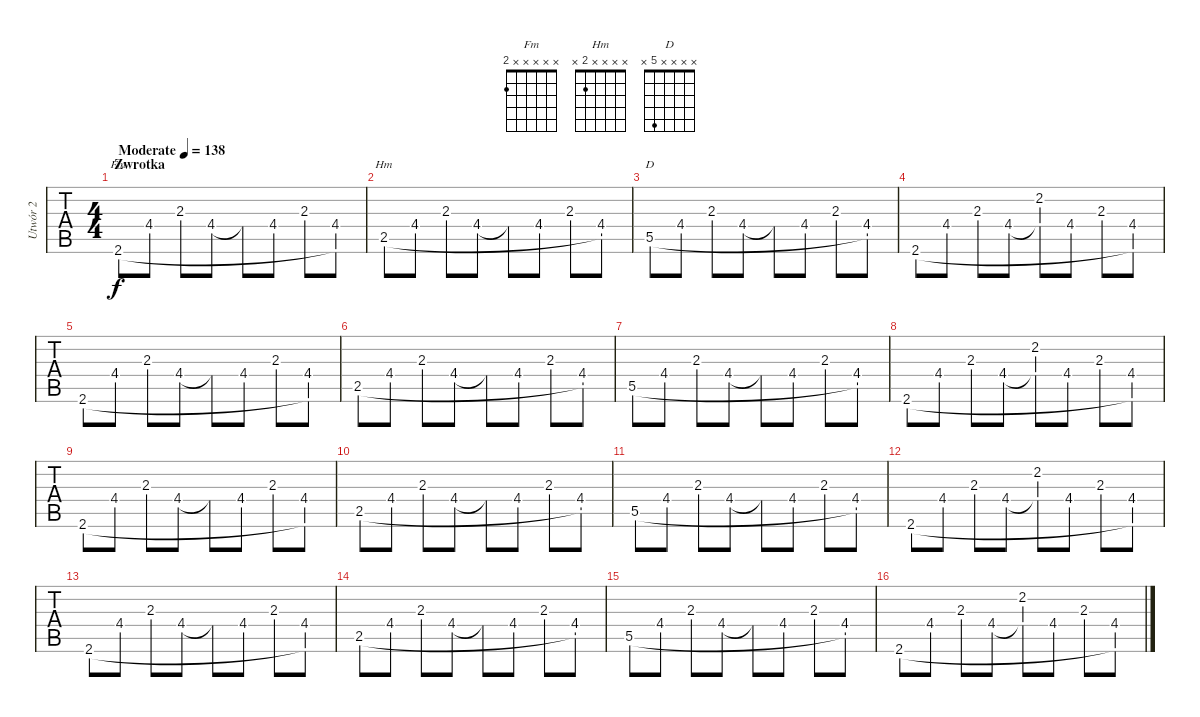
\track ("Utwór 2" "Utwór 2") {instrument acousticguitarsteel}
\staff {tabs}
\tuning (E4 B3 G3 D3 A2 E2) {hide}
\chord ("Fm" x x x x x 2)
\chord ("Hm" x x x x 2 x)
\chord ("D" x x x x 5 x)
\ts (4 4)
\section ("" "Zwrotka")
\tempo (138 "Moderate")
\clef g2
\ks c
2.6.8{ch "Fm" dy f instrument acousticguitarsteel} 4.4.8 2.3.8 4.4.8 4.4{t}.8 4.4.8 2.3.8 (4.4 2.6{t}).8 |
2.5.8{ch "Hm"} 4.4.8 2.3.8 4.4.8 4.4{t}.8 4.4.8 2.3.8 (4.4 2.5{t}).8 |
5.5.8{ch "D"} 4.4.8 2.3.8 4.4.8 4.4{t}.8 4.4.8 2.3.8 (4.4 5.5{t}).8 |
2.6.8 4.4.8 2.3.8 4.4.8 (2.2 4.4{t}).8 4.4.8 2.3.8 (4.4 2.6{t}).8 |
2.6.8 4.4.8 2.3.8 4.4.8 4.4{t}.8 4.4.8 2.3.8 (4.4 2.6{t}).8 |
2.5.8 4.4.8 2.3.8 4.4.8 4.4{t}.8 4.4.8 2.3.8 (4.4 2.5{t}).8 |
5.5.8 4.4.8 2.3.8 4.4.8 4.4{t}.8 4.4.8 2.3.8 (4.4 5.5{t}).8 |
2.6.8 4.4.8 2.3.8 4.4.8 (2.2 4.4{t}).8 4.4.8 2.3.8 (4.4 2.6{t}).8 |
2.6.8 4.4.8 2.3.8 4.4.8 4.4{t}.8 4.4.8 2.3.8 (4.4 2.6{t}).8 |
2.5.8 4.4.8 2.3.8 4.4.8 4.4{t}.8 4.4.8 2.3.8 (4.4 2.5{t}).8 |
5.5.8 4.4.8 2.3.8 4.4.8 4.4{t}.8 4.4.8 2.3.8 (4.4 5.5{t}).8 |
2.6.8 4.4.8 2.3.8 4.4.8 (2.2 4.4{t}).8 4.4.8 2.3.8 (4.4 2.6{t}).8 |
2.6.8 4.4.8 2.3.8 4.4.8 4.4{t}.8 4.4.8 2.3.8 (4.4 2.6{t}).8 |
2.5.8 4.4.8 2.3.8 4.4.8 4.4{t}.8 4.4.8 2.3.8 (4.4 2.5{t}).8 |
5.5.8 4.4.8 2.3.8 4.4.8 4.4{t}.8 4.4.8 2.3.8 (4.4 5.5{t}).8 |
2.6.8 4.4.8 2.3.8 4.4.8 (2.2 4.4{t}).8 4.4.8 2.3.8 (4.4 2.6{t}).8
